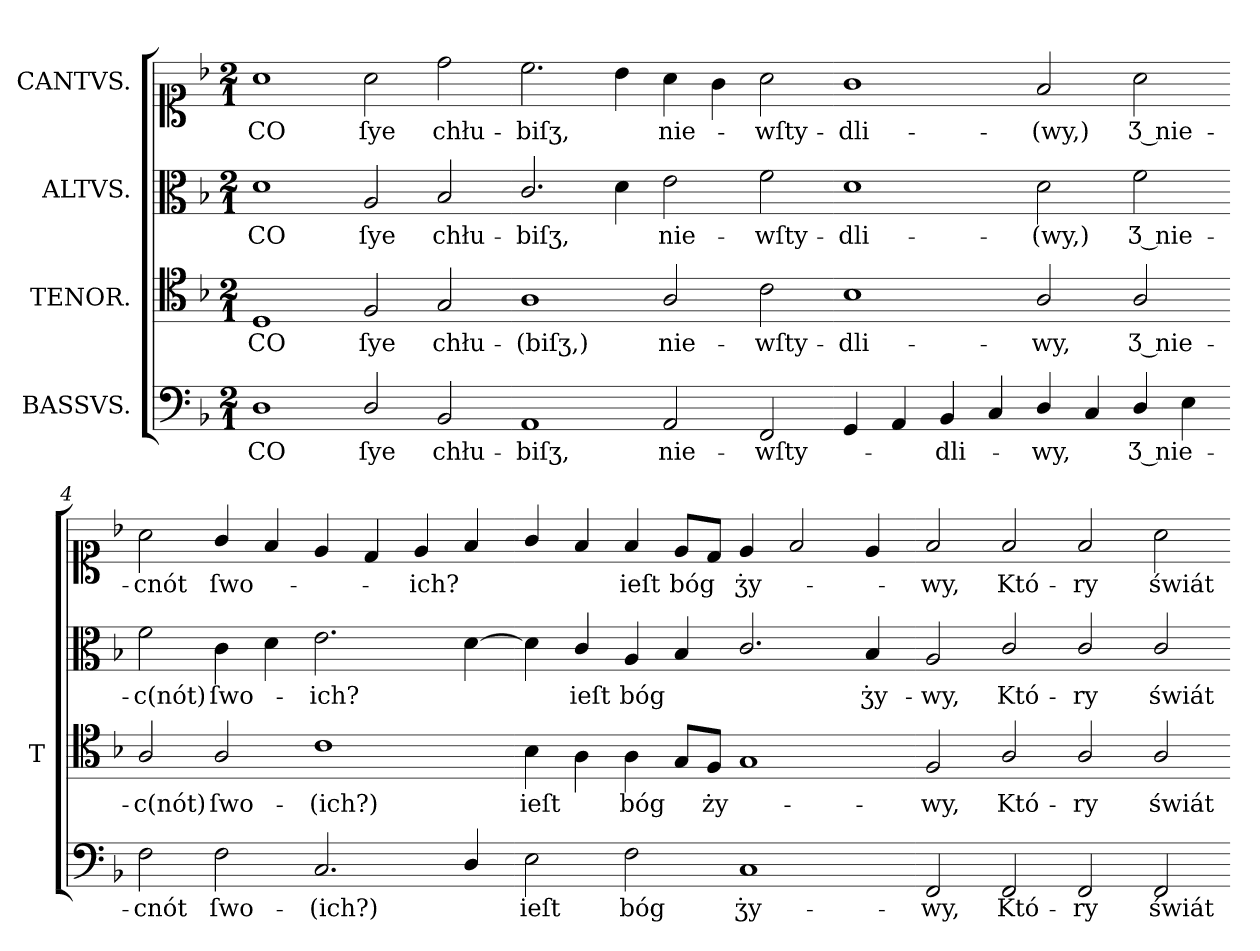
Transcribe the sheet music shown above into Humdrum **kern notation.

**kern	**text	**kern	**text	**kern	**text	**kern	**text
*part4	*part4	*part3	*part3	*part2	*part2	*part1	*part1
*staff4	*staff4	*staff3	*staff3	*staff2	*staff2	*staff1	*staff1
*I"BASSVS.	*	*I"TENOR.	*	*I"ALTVS.	*	*I"CANTVS.	*
*	*	*I'T	*	*	*	*	*
*clefF4	*	*clefC4	*	*clefC3	*	*clefC1	*
*k[b-]	*	*k[b-]	*	*k[b-]	*	*k[b-]	*
*M2/1	*	*M2/1	*	*M2/1	*	*M2/1	*
*MM300	*	*MM300	*	*MM300	*	*MM300	*
=1	=1	=1	=1	=1	=1	=1	=1
1D\	CO	1D/	CO	1d\	CO	1a\	CO
2D/	ſye	2F/	ſye	2A/	ſye	2a\	ſye
2BB-/	chłu-	2G/	chłu-	2B-/	chłu-	2dd\	chłu-
=2-	=2-	=2-	=2-	=2-	=2-	=2-	=2-
1AA/	-biſʒ,	1A\	-(biſʒ,)	2.c/	-biſʒ,	2.cc\	-biſʒ,
.	.	.	.	4d\	.	4b-\	.
2AA/	nie-	2A/	nie-	2e\	nie-	4a\	nie-
.	.	.	.	.	.	4g\	.
2FF/	-wſty-	2c\	-wſty-	2f\	-wſty-	2a\	-wſty-
=3-	=3-	=3-	=3-	=3-	=3-	=3-	=3-
4GG/	.	1B-\	-dli-	1d\	-dli-	1g\	-dli-
4AA/	.	.	.	.	.	.	.
4BB-/	-dli-	.	.	.	.	.	.
4C/	.	.	.	.	.	.	.
4D/	-wy,	2A/	-wy,	2d\	-(wy,)	2f/	-(wy,)
4C/	.	.	.	.	.	.	.
4D/	Ʒ nie-	2A/	Ʒ nie-	2f\	Ʒ nie-	2a\	Ʒ nie-
4E\	.	.	.	.	.	.	.
=4-	=4-	=4-	=4-	=4-	=4-	=4-	=4-
2F\	-cnót	2A/	-c(nót)	2f\	-c(nót)	2a\	-cnót
2F\	ſwo-	2A/	ſwo-	4c\	ſwo-	4g/	ſwo-
.	.	.	.	4d\	.	4f/	.
2.C/	-(ich?)	1c\	-(ich?)	2.e\	-ich?	4e/	.
.	.	.	.	.	.	4d/	.
.	.	.	.	.	.	4e/	-ich?
4D/	.	.	.	[4d\	.	4f/	.
=5-	=5-	=5-	=5-	=5-	=5-	=5-	=5-
2E\	ieſt	4B-\	ieſt	4d\]	.	4g/	.
.	.	4A\	.	4c/	ieſt	4f/	.
2F\	bóg	4A\	bóg	4A/	bóg	4f/	ieſt
.	.	8G/L	.	4B-/	.	8e/L	bóg
.	.	8F/J	ży-	.	.	8d/J	.
1C/	ʒ̇y-	1G/	.	2.c/	.	4e/	ʒ̇y-
.	.	.	.	.	.	2f/	.
.	.	.	.	4B-/	ʒ̇y-	4e/	.
=6-	=6-	=6-	=6-	=6-	=6-	=6-	=6-
2FF/	-wy,	2F/	-wy,	2A/	-wy,	2f/	-wy,
2FF/	Któ-	2A/	Któ-	2c/	Któ-	2f/	Któ-
2FF/	-ry	2A/	-ry	2c/	-ry	2f/	-ry
2FF/	świát	2A/	świát	2c/	świát	2a\	świát
=-	=-	=-	=-	=-	=-	=-	=-
*-	*-	*-	*-	*-	*-	*-	*-
